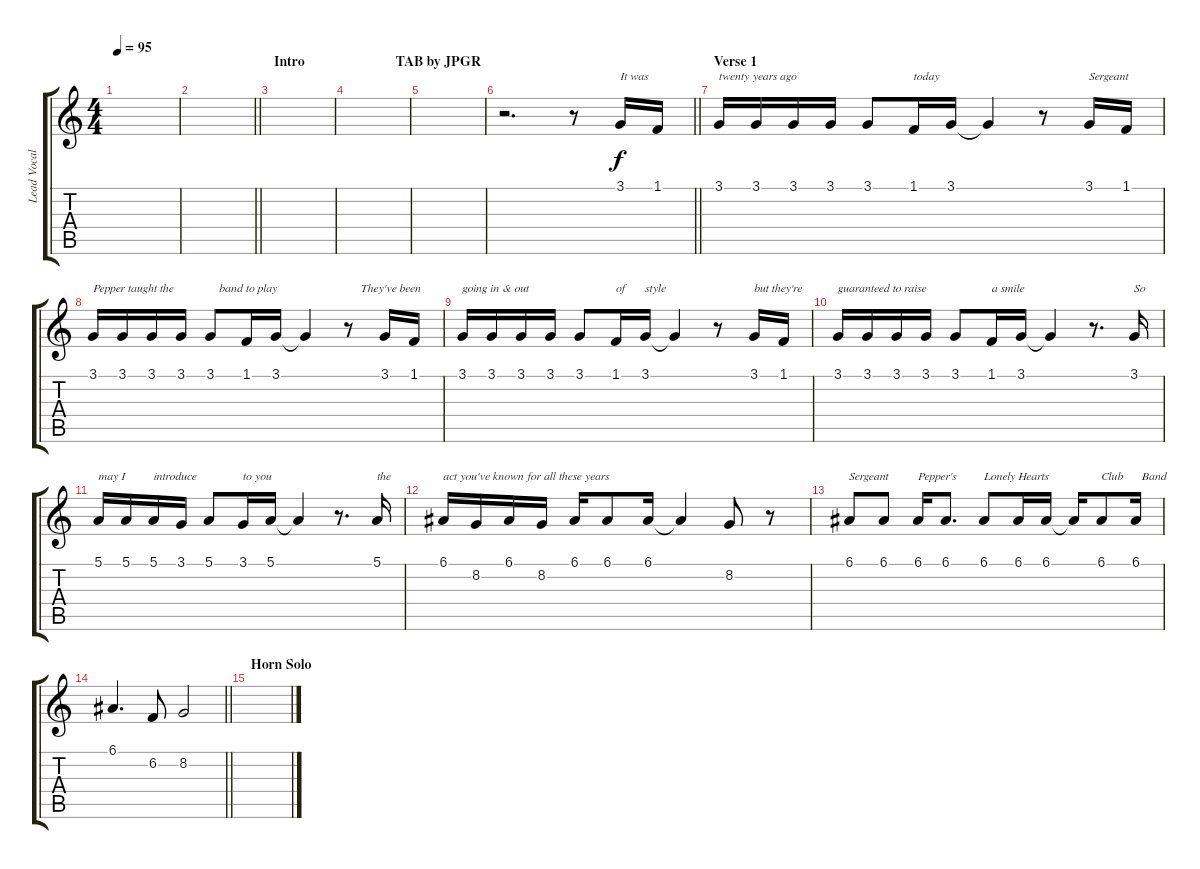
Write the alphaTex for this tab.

\track ("Lead Vocal (Paul McCartney)" "Lead Vocal") {instrument altosax}
\staff {score tabs}
\tuning (E4 B3 G3 D3 A2 E2) {hide}
\ts (4 4)
\tempo 95
\clef g2
\ks c
|
\barLineRight lightlight
|
\section ("" "Intro                          TAB by JPGR")
|
|
|
\barLineRight lightlight
r.2{d} r.8 3.1.16{txt "It was"} 1.1.16 |
\section ("" "Verse 1")
3.1.16{txt "twenty years ago "} 3.1.16 3.1.16 3.1.16 3.1.8 1.1.16{txt "today"} 3.1.16 3.1{t}.4 r.8 3.1.16{txt "Sergeant"} 1.1.16 |
3.1.16{txt "Pepper taught the"} 3.1.16 3.1.16 3.1.16 3.1.8{txt "   band to play"} 1.1.16 3.1.16 3.1{t}.4 r.8{txt "    They've been"} 3.1.16 1.1.16 |
3.1.16{txt "going in & out"} 3.1.16 3.1.16 3.1.16 3.1.8 1.1.16{txt "of"} 3.1.16{txt "style"} 3.1{t}.4 r.8 3.1.16{txt "but they're"} 1.1.16 |
3.1.16{txt "guaranteed to raise"} 3.1.16 3.1.16 3.1.16 3.1.8 1.1.16{txt "a smile"} 3.1.16 3.1{t}.4 r.8{d} 3.1.16{txt "So"} |
5.1.16{txt "may I"} 5.1.16 5.1.16{txt "introduce"} 3.1.16 5.1.8 3.1.16{txt "to you"} 5.1.16 5.1{t}.4 r.8{d} 5.1.16{txt "the"} |
6.1.16{txt "act you've known for all these years"} 8.2.16 6.1.16 8.2.16 6.1.16 6.1.8 6.1.16 6.1{t}.4 8.2.8 r.8 |
6.1.8{txt "Sergeant"} 6.1.8 6.1.16{txt "Pepper's"} 6.1.8{d} 6.1.8{txt "Lonely Hearts"} 6.1.16 6.1.16 6.1{t}.16 6.1.8{txt "Club"} 6.1.16{txt "  Band"} |
\barLineRight lightlight
6.1.4{d} 6.2.8 8.2.2 |
\section ("" "Horn Solo")
